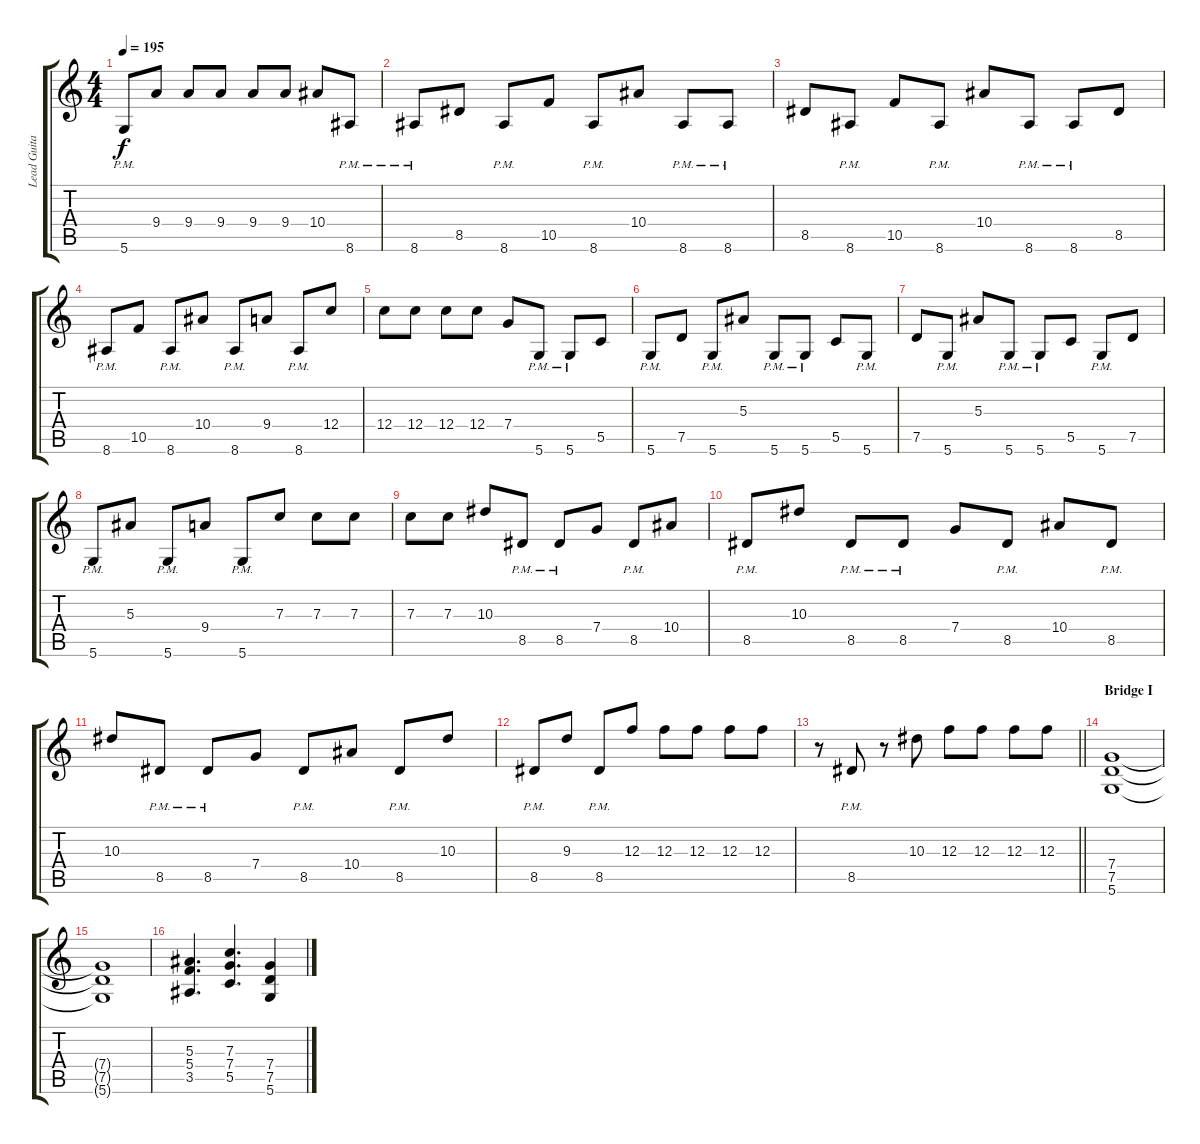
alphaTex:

\track ("Lead Guitar" "Lead Guita") {instrument overdrivenguitar}
\staff {score tabs}
\tuning (D4 A3 F3 C3 G2 D2) {hide}
\ts (4 4)
\tempo 195
\clef g2
\ks c
5.6{pm}.8{dy f} 9.4.8 9.4.8 9.4.8 9.4.8 9.4.8 10.4.8 8.6{pm}.8 |
8.6{pm}.8 8.5.8 8.6{pm}.8 10.5.8 8.6{pm}.8 10.4.8 8.6{pm}.8 8.6{pm}.8 |
8.5.8 8.6{pm}.8 10.5.8 8.6{pm}.8 10.4.8 8.6{pm}.8 8.6{pm}.8 8.5.8 |
8.6{pm}.8 10.5.8 8.6{pm}.8 10.4.8 8.6{pm}.8 9.4.8 8.6{pm}.8 12.4.8 |
12.4.8 12.4.8 12.4.8 12.4.8 7.4.8 5.6{pm}.8 5.6{pm}.8 5.5.8 |
5.6{pm}.8 7.5.8 5.6{pm}.8 5.3.8 5.6{pm}.8 5.6{pm}.8 5.5.8 5.6{pm}.8 |
7.5.8 5.6{pm}.8 5.3.8 5.6{pm}.8 5.6{pm}.8 5.5.8 5.6{pm}.8 7.5.8 |
5.6{pm}.8 5.3.8 5.6{pm}.8 9.4.8 5.6{pm}.8 7.3.8 7.3.8 7.3.8 |
7.3.8 7.3.8 10.3.8 8.5{pm}.8 8.5{pm}.8 7.4.8 8.5{pm}.8 10.4.8 |
8.5{pm}.8 10.3.8 8.5{pm}.8 8.5{pm}.8 7.4.8 8.5{pm}.8 10.4.8 8.5{pm}.8 |
10.3.8 8.5{pm}.8 8.5{pm}.8 7.4.8 8.5{pm}.8 10.4.8 8.5{pm}.8 10.3.8 |
8.5{pm}.8 9.3.8 8.5{pm}.8 12.3.8 12.3.8 12.3.8 12.3.8 12.3.8 |
\barLineRight lightlight
r.8 8.5{pm}.8 r.8 10.3.8 12.3.8 12.3.8 12.3.8 12.3.8 |
\section ("" "Bridge I")
(7.4 7.5 5.6).1 |
(7.4{t} 7.5{t} 5.6{t}).1 |
(5.3 5.4 3.5).4{d} (7.3 7.4 5.5).4{d} (7.4 7.5 5.6).4
